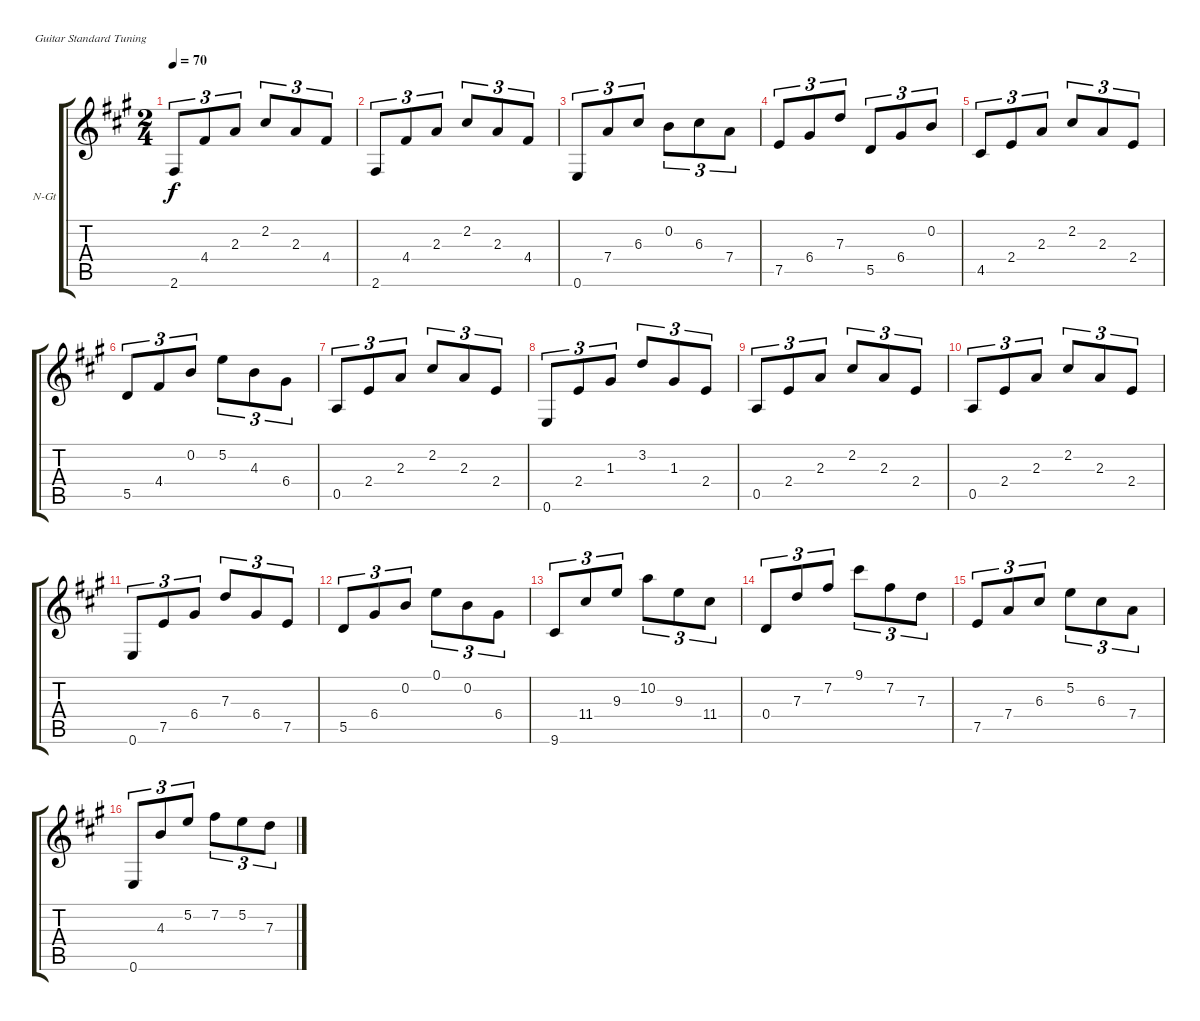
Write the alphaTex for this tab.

\bracketExtendMode groupsimilarinstruments
\firstSystemTrackNameOrientation horizontal
\otherSystemsTrackNameOrientation horizontal
\track ("Triplets" "N-Gt") {instrument acousticguitarnylon}
\staff {score tabs}
\tuning (E4 B3 G3 D3 A2 E2)
\ts (2 4)
\tempo 70
\clef g2
\ks a
2.6.8{tu (3 2) dy f} 4.4.8{tu (3 2)} 2.3.8{tu (3 2)} 2.2.8{tu (3 2)} 2.3.8{tu (3 2)} 4.4.8{tu (3 2)} |
2.6.8{tu (3 2)} 4.4.8{tu (3 2)} 2.3.8{tu (3 2)} 2.2.8{tu (3 2)} 2.3.8{tu (3 2)} 4.4.8{tu (3 2)} |
0.6.8{tu (3 2)} 7.4.8{tu (3 2)} 6.3.8{tu (3 2)} 0.2.8{tu (3 2)} 6.3.8{tu (3 2)} 7.4.8{tu (3 2)} |
7.5.8{tu (3 2)} 6.4.8{tu (3 2)} 7.3.8{tu (3 2)} 5.5.8{tu (3 2)} 6.4.8{tu (3 2)} 0.2.8{tu (3 2)} |
4.5.8{tu (3 2)} 2.4.8{tu (3 2)} 2.3.8{tu (3 2)} 2.2.8{tu (3 2)} 2.3.8{tu (3 2)} 2.4.8{tu (3 2)} |
5.5.8{tu (3 2)} 4.4.8{tu (3 2)} 0.2.8{tu (3 2)} 5.2.8{tu (3 2)} 4.3.8{tu (3 2)} 6.4.8{tu (3 2)} |
0.5.8{tu (3 2)} 2.4.8{tu (3 2)} 2.3.8{tu (3 2)} 2.2.8{tu (3 2)} 2.3.8{tu (3 2)} 2.4.8{tu (3 2)} |
0.6.8{tu (3 2)} 2.4.8{tu (3 2)} 1.3.8{tu (3 2)} 3.2.8{tu (3 2)} 1.3.8{tu (3 2)} 2.4.8{tu (3 2)} |
0.5.8{tu (3 2)} 2.4.8{tu (3 2)} 2.3.8{tu (3 2)} 2.2.8{tu (3 2)} 2.3.8{tu (3 2)} 2.4.8{tu (3 2)} |
0.5.8{tu (3 2)} 2.4.8{tu (3 2)} 2.3.8{tu (3 2)} 2.2.8{tu (3 2)} 2.3.8{tu (3 2)} 2.4.8{tu (3 2)} |
0.6.8{tu (3 2)} 7.5.8{tu (3 2)} 6.4.8{tu (3 2)} 7.3.8{tu (3 2)} 6.4.8{tu (3 2)} 7.5.8{tu (3 2)} |
5.5.8{tu (3 2)} 6.4.8{tu (3 2)} 0.2.8{tu (3 2)} 0.1.8{tu (3 2)} 0.2.8{tu (3 2)} 6.4.8{tu (3 2)} |
9.6.8{tu (3 2)} 11.4.8{tu (3 2)} 9.3.8{tu (3 2)} 10.2.8{tu (3 2)} 9.3.8{tu (3 2)} 11.4.8{tu (3 2)} |
0.4.8{tu (3 2)} 7.3.8{tu (3 2)} 7.2.8{tu (3 2)} 9.1.8{tu (3 2)} 7.2.8{tu (3 2)} 7.3.8{tu (3 2)} |
7.5.8{tu (3 2)} 7.4.8{tu (3 2)} 6.3.8{tu (3 2)} 5.2.8{tu (3 2)} 6.3.8{tu (3 2)} 7.4.8{tu (3 2)} |
0.6.8{tu (3 2)} 4.3.8{tu (3 2)} 5.2.8{tu (3 2)} 7.2.8{tu (3 2)} 5.2.8{tu (3 2)} 7.3.8{tu (3 2)}
